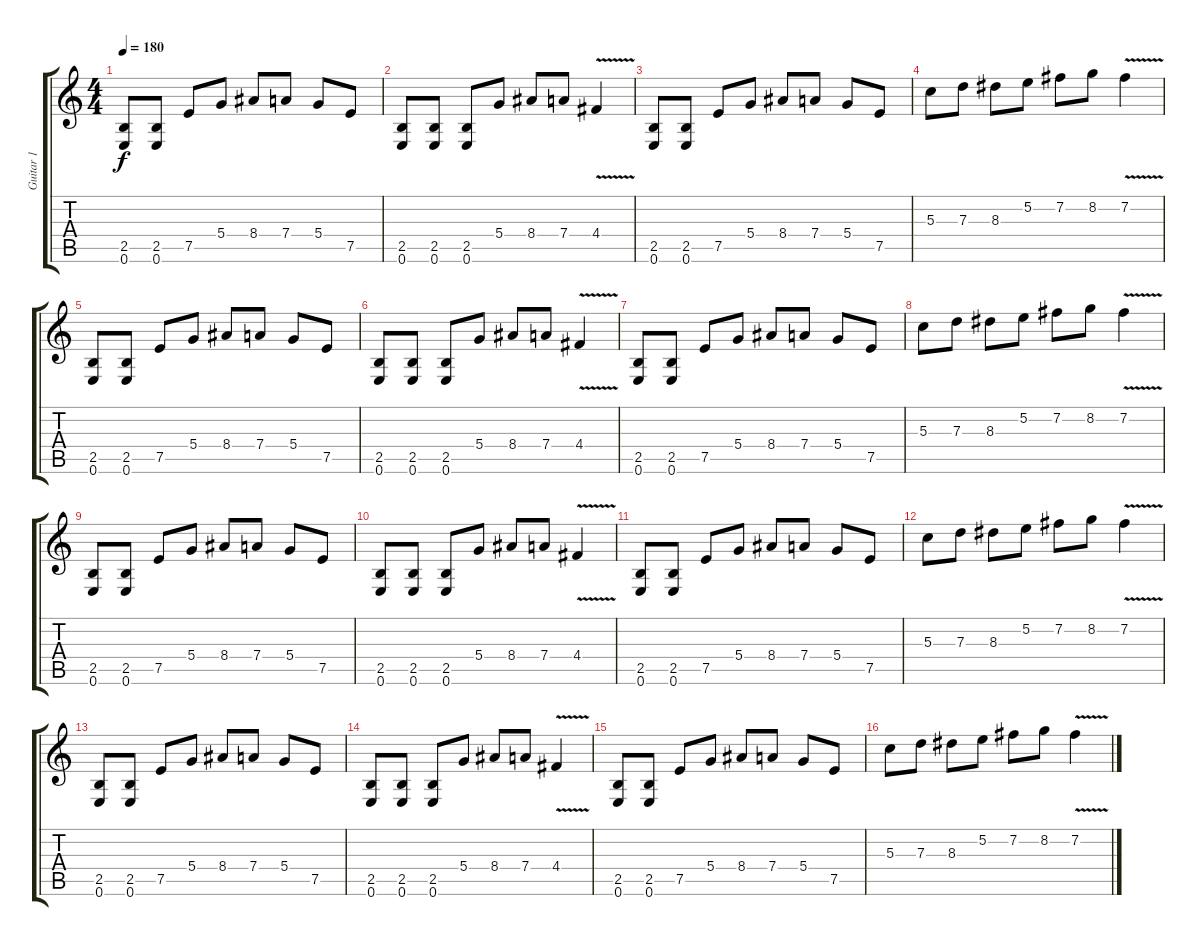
\track ("Guitar 1" "Guitar 1") {instrument overdrivenguitar}
\staff {score tabs}
\tuning (E4 B3 G3 D3 A2 E2) {hide}
\ts (4 4)
\tempo 180
\clef g2
\ks c
(2.5 0.6).8{dy f} (2.5 0.6).8 7.5.8 5.4.8 8.4.8 7.4.8 5.4.8 7.5.8 |
(2.5 0.6).8 (2.5 0.6).8 (2.5 0.6).8 5.4.8 8.4.8 7.4.8 4.4{v}.4 |
(2.5 0.6).8 (2.5 0.6).8 7.5.8 5.4.8 8.4.8 7.4.8 5.4.8 7.5.8 |
5.3.8 7.3.8 8.3.8 5.2.8 7.2.8 8.2.8 7.2{v}.4 |
(2.5 0.6).8 (2.5 0.6).8 7.5.8 5.4.8 8.4.8 7.4.8 5.4.8 7.5.8 |
(2.5 0.6).8 (2.5 0.6).8 (2.5 0.6).8 5.4.8 8.4.8 7.4.8 4.4{v}.4 |
(2.5 0.6).8 (2.5 0.6).8 7.5.8 5.4.8 8.4.8 7.4.8 5.4.8 7.5.8 |
5.3.8 7.3.8 8.3.8 5.2.8 7.2.8 8.2.8 7.2{v}.4 |
(2.5 0.6).8 (2.5 0.6).8 7.5.8 5.4.8 8.4.8 7.4.8 5.4.8 7.5.8 |
(2.5 0.6).8 (2.5 0.6).8 (2.5 0.6).8 5.4.8 8.4.8 7.4.8 4.4{v}.4 |
(2.5 0.6).8 (2.5 0.6).8 7.5.8 5.4.8 8.4.8 7.4.8 5.4.8 7.5.8 |
5.3.8 7.3.8 8.3.8 5.2.8 7.2.8 8.2.8 7.2{v}.4 |
(2.5 0.6).8 (2.5 0.6).8 7.5.8 5.4.8 8.4.8 7.4.8 5.4.8 7.5.8 |
(2.5 0.6).8 (2.5 0.6).8 (2.5 0.6).8 5.4.8 8.4.8 7.4.8 4.4{v}.4 |
(2.5 0.6).8 (2.5 0.6).8 7.5.8 5.4.8 8.4.8 7.4.8 5.4.8 7.5.8 |
5.3.8 7.3.8 8.3.8 5.2.8 7.2.8 8.2.8 7.2{v}.4
